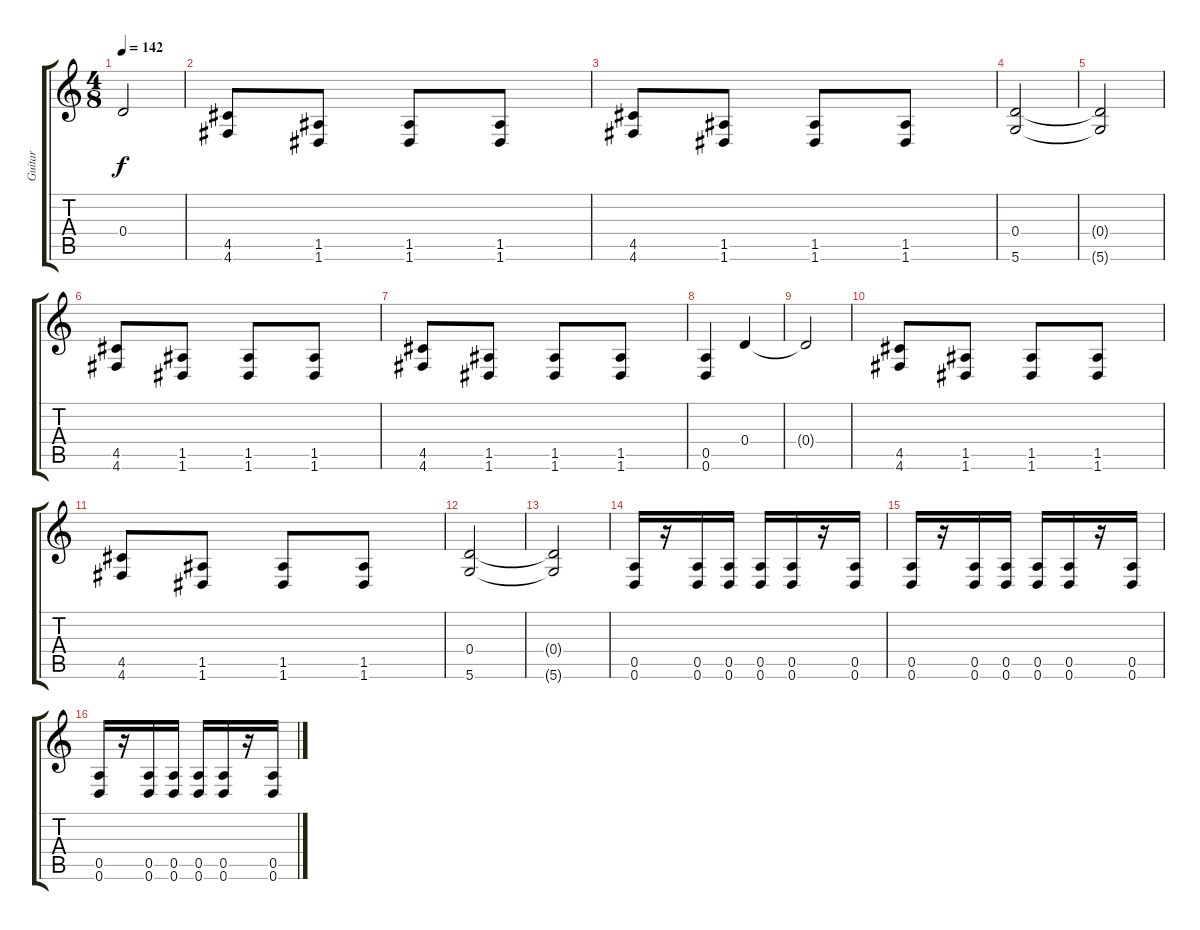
\track ("Guitar" "Guitar") {instrument overdrivenguitar}
\staff {score tabs}
\tuning (E4 B3 G3 D3 A2 D2) {hide}
\ts (4 8)
\tempo 142
\clef g2
\ks c
0.4{t}.2{dy f} |
(4.5 4.6).8 (1.5 1.6).8 (1.5 1.6).8 (1.5 1.6).8 |
(4.5 4.6).8 (1.5 1.6).8 (1.5 1.6).8 (1.5 1.6).8 |
(0.4 5.6).2 |
(0.4{t} 5.6{t}).2 |
(4.5 4.6).8 (1.5 1.6).8 (1.5 1.6).8 (1.5 1.6).8 |
(4.5 4.6).8 (1.5 1.6).8 (1.5 1.6).8 (1.5 1.6).8 |
(0.5 0.6).4 0.4.4 |
0.4{t}.2 |
(4.5 4.6).8 (1.5 1.6).8 (1.5 1.6).8 (1.5 1.6).8 |
(4.5 4.6).8 (1.5 1.6).8 (1.5 1.6).8 (1.5 1.6).8 |
(0.4 5.6).2 |
(0.4{t} 5.6{t}).2 |
(0.5 0.6).16 r.16 (0.5 0.6).16 (0.5 0.6).16 (0.5 0.6).16 (0.5 0.6).16 r.16 (0.5 0.6).16 |
(0.5 0.6).16 r.16 (0.5 0.6).16 (0.5 0.6).16 (0.5 0.6).16 (0.5 0.6).16 r.16 (0.5 0.6).16 |
(0.5 0.6).16 r.16 (0.5 0.6).16 (0.5 0.6).16 (0.5 0.6).16 (0.5 0.6).16 r.16 (0.5 0.6).16
